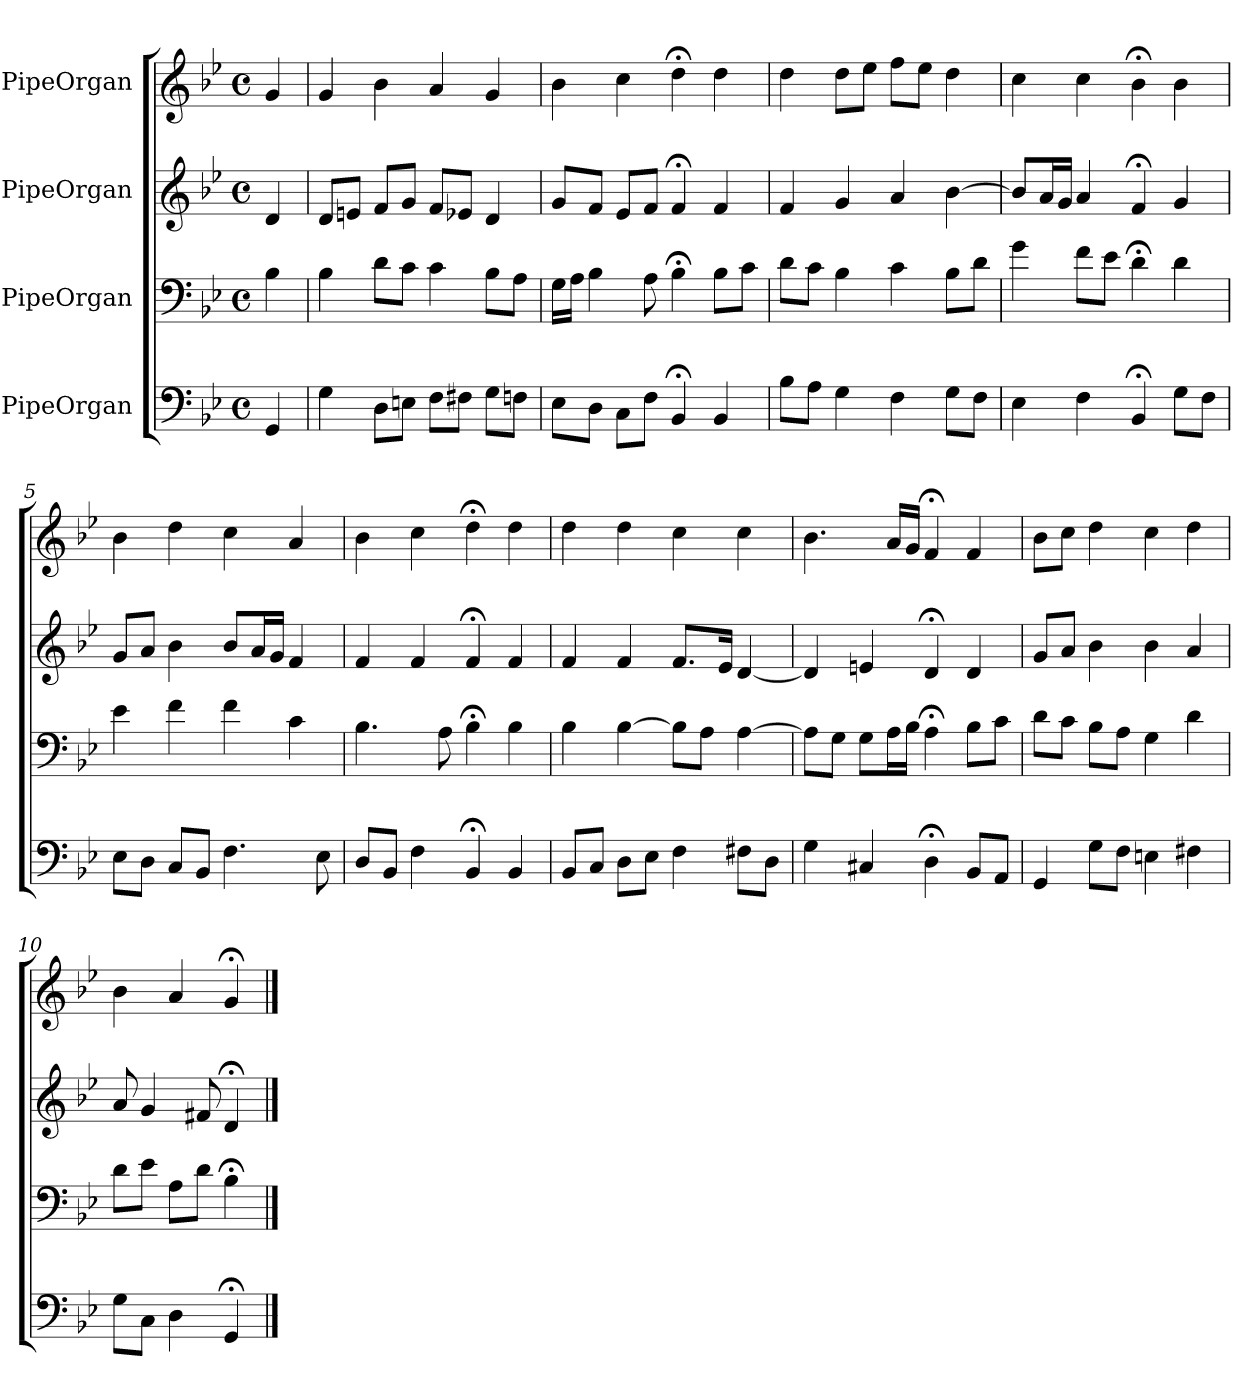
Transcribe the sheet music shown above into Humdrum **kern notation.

**kern	**kern	**kern	**kern
*part4	*part3	*part2	*part1
*staff4	*staff3	*staff2	*staff1
*I"PipeOrgan	*I"PipeOrgan	*I"PipeOrgan	*I"PipeOrgan
*clefF4	*clefF4	*clefG2	*clefG2
*k[b-e-]	*k[b-e-]	*k[b-e-]	*k[b-e-]
*g:	*g:	*g:	*g:
*M4/4	*M4/4	*M4/4	*M4/4
*met(c)	*met(c)	*met(c)	*met(c)
*MM60	*MM60	*MM60	*MM60
=	=	=	=
4GG	4B-	4d	4g
=1	=1	=1	=1
4G	4B-	8d/L	4g
.	.	8en/J	.
8D\L	8d\L	8f/L	4b-
8En\J	8c\J	8g/J	.
8F\L	4c	8f/L	4a
8F#X\J	.	8e-X/J	.
8G\L	8B-\L	4d	4g
8Fn\J	8A\J	.	.
=2	=2	=2	=2
8E-\L	16G\LL	8g/L	4b-
.	16A\JJ	.	.
8D\J	4B-	8f/J	.
8C\L	.	8e-/L	4cc
8F\J	8A	8f/J	.
4BB-;<	4B-;<	4f;<	4dd;<
4BB-	8B-\L	4f	4dd
.	8c\J	.	.
=3	=3	=3	=3
8B-\L	8d\L	4f	4dd
8A\J	8c\J	.	.
4G	4B-	4g	8dd\L
.	.	.	8ee-\J
4F	4c	4a	8ff\L
.	.	.	8ee-\J
8G\L	8B-\L	[4b-	4dd
8F\J	8d\J	.	.
=4	=4	=4	=4
4E-	4g	8b-/L]	4cc
.	.	16a/L	.
.	.	16g/JJ	.
4F	8f\L	4a	4cc
.	8e-\J	.	.
4BB-;<	4d;<	4f;<	4b-;<
8G\L	4d	4g	4b-
8F\J	.	.	.
=5	=5	=5	=5
8E-\L	4e-	8g/L	4b-
8D\J	.	8a/J	.
8C/L	4f	4b-	4dd
8BB-/J	.	.	.
4.F	4f	8b-/L	4cc
.	.	16a/L	.
.	.	16g/JJ	.
.	4c	4f	4a
8E-	.	.	.
=6	=6	=6	=6
8D/L	4.B-	4f	4b-
8BB-/J	.	.	.
4F	.	4f	4cc
.	8A	.	.
4BB-;<	4B-;<	4f;<	4dd;<
4BB-	4B-	4f	4dd
=7	=7	=7	=7
8BB-/L	4B-	4f	4dd
8C/J	.	.	.
8D\L	[4B-	4f	4dd
8E-\J	.	.	.
4F	8B-\L]	8.f/L	4cc
.	8A\J	.	.
.	.	16e-/Jk	.
8F#X\L	[4A	[4d	4cc
8D\J	.	.	.
=8	=8	=8	=8
4G	8A\L]	4d]	4.b-
.	8G\J	.	.
4C#X	8G\L	4en	.
.	16A\L	.	16a/LL
.	16B-\JJ	.	16g/JJ
4D;<	4A;<	4d;<	4f;<
8BB-/L	8B-\L	4d	4f
8AA/J	8c\J	.	.
=9	=9	=9	=9
4GG	8d\L	8g/L	8b-\L
.	8c\J	8a/J	8cc\J
8G\L	8B-\L	4b-	4dd
8F\J	8A\J	.	.
4En	4G	4b-	4cc
4F#X	4d	4a	4dd
=10	=10	=10	=10
8G\L	8d\L	8a	4b-
8C\J	8e-\J	4g	.
4D	8A\L	.	4a
.	8d\J	8f#X	.
4GG;<	4B-;<	4d;<	4g;<
==	==	==	==
*-	*-	*-	*-
